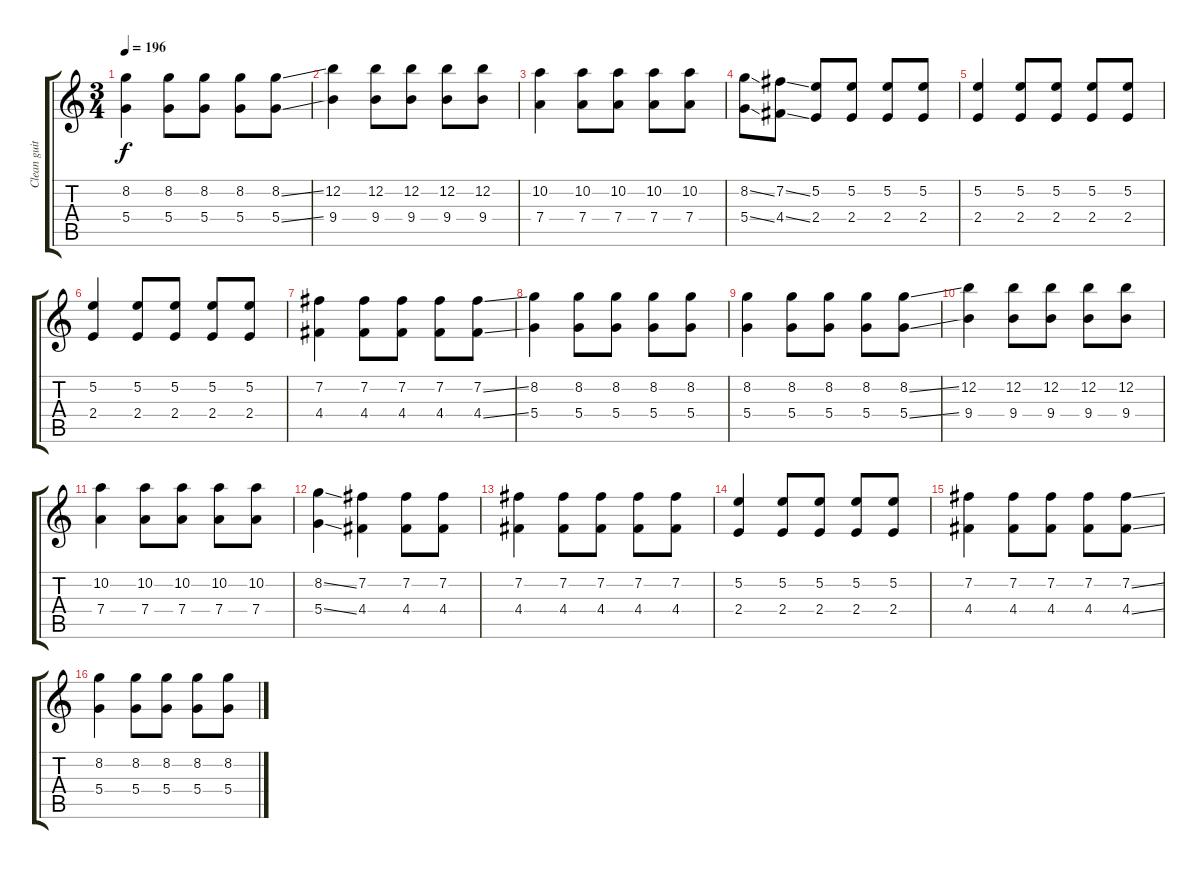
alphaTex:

\track ("Clean guitar" "Clean guit") {instrument acousticguitarsteel}
\staff {score tabs}
\tuning (E4 B3 G3 D3 A2 E2) {hide}
\ts (3 4)
\tempo 196
\clef g2
\ks c
(8.2 5.4).4{dy f} (8.2 5.4).8 (8.2 5.4).8 (8.2 5.4).8 (8.2{ss} 5.4{ss}).8 |
(12.2 9.4).4 (12.2 9.4).8 (12.2 9.4).8 (12.2 9.4).8 (12.2 9.4).8 |
(10.2 7.4).4 (10.2 7.4).8 (10.2 7.4).8 (10.2 7.4).8 (10.2 7.4).8 |
(8.2{ss} 5.4{ss}).8{instrument overdrivenguitar} (7.2{ss} 4.4{ss}).8 (5.2 2.4).8 (5.2 2.4).8 (5.2 2.4).8 (5.2 2.4).8 |
(5.2 2.4).4 (5.2 2.4).8 (5.2 2.4).8 (5.2 2.4).8 (5.2 2.4).8 |
(5.2 2.4).4{volume 16 instrument overdrivenguitar} (5.2 2.4).8 (5.2 2.4).8 (5.2 2.4).8 (5.2 2.4).8 |
(7.2 4.4).4 (7.2 4.4).8 (7.2 4.4).8 (7.2 4.4).8 (7.2{ss} 4.4{ss}).8 |
(8.2 5.4).4{volume 16 instrument overdrivenguitar} (8.2 5.4).8 (8.2 5.4).8 (8.2 5.4).8 (8.2 5.4).8 |
(8.2 5.4).4 (8.2 5.4).8 (8.2 5.4).8 (8.2 5.4).8 (8.2{ss} 5.4{ss}).8 |
(12.2 9.4).4 (12.2 9.4).8 (12.2 9.4).8 (12.2 9.4).8 (12.2 9.4).8 |
(10.2 7.4).4 (10.2 7.4).8 (10.2 7.4).8 (10.2 7.4).8 (10.2 7.4).8 |
(8.2{ss} 5.4{ss}).4{volume 16 instrument overdrivenguitar} (7.2 4.4).4 (7.2 4.4).8 (7.2 4.4).8 |
(7.2 4.4).4 (7.2 4.4).8 (7.2 4.4).8 (7.2 4.4).8 (7.2 4.4).8 |
(5.2 2.4).4{volume 16 instrument overdrivenguitar} (5.2 2.4).8 (5.2 2.4).8 (5.2 2.4).8 (5.2 2.4).8 |
(7.2 4.4).4 (7.2 4.4).8 (7.2 4.4).8 (7.2 4.4).8 (7.2{ss} 4.4{ss}).8 |
(8.2 5.4).4{volume 16 instrument overdrivenguitar} (8.2 5.4).8 (8.2 5.4).8 (8.2 5.4).8 (8.2 5.4).8
